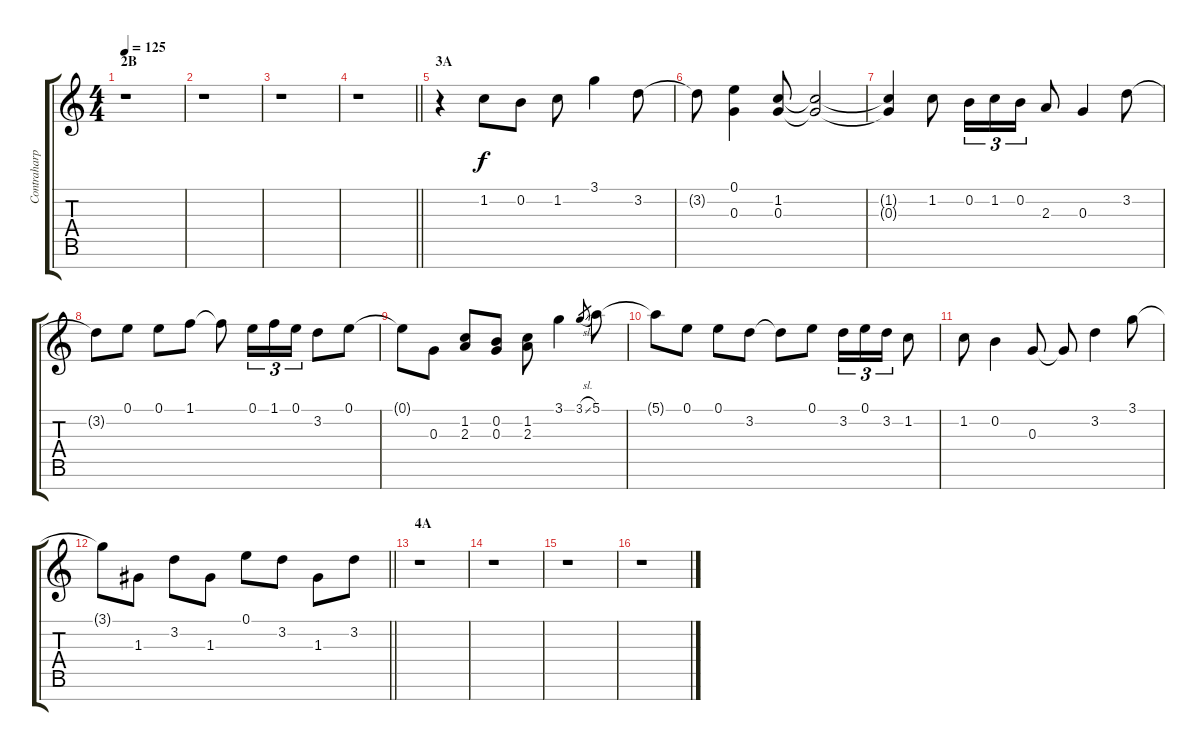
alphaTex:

\track ("Contraharp" "Contraharp") {instrument orchestralharp}
\staff {score tabs}
\tuning (E5 B4 G4 D4 A3 E3 B2) {hide}
\ts (4 4)
\section ("" "2B")
\tempo 125
\clef g2
\ks c
r.1{dy f} |
r.1 |
r.1 |
\barLineRight lightlight
r.1 |
\section ("" "3A")
r.4 1.2.8 0.2.8 1.2.8 3.1.4 3.2.8 |
3.2{t}.8 (0.1 0.3).4 (1.2 0.3).8 (1.2{t} 0.3{t}).2 |
(1.2{t} 0.3{t}).4 1.2.8 0.2.16{tu (3 2)} 1.2.16{tu (3 2)} 0.2.16{tu (3 2)} 2.3.8 0.3.4 3.2.8 |
3.2{t}.8 0.1.8 0.1.8 1.1.8 1.1{t}.8 0.1.16{tu (3 2)} 1.1.16{tu (3 2)} 0.1.16{tu (3 2)} 3.2.8 0.1.8 |
0.1{t}.8 0.3.8 (1.2 2.3).8 (0.2 0.3).8 (1.2 2.3).8 3.1.4 3.1{sl}.8{gr} 5.1.8 |
5.1{t}.8 0.1.8 0.1.8 3.2.8 3.2{t}.8 0.1.8 3.2.16{tu (3 2)} 0.1.16{tu (3 2)} 3.2.16{tu (3 2)} 1.2.8 |
1.2.8 0.2.4 0.3.8 0.3{t}.8 3.2.4 3.1.8 |
\barLineRight lightlight
3.1{t}.8 1.3.8 3.2.8 1.3.8 0.1.8 3.2.8 1.3.8 3.2.8 |
\section ("" "4A")
r.1 |
r.1 |
r.1 |
r.1
